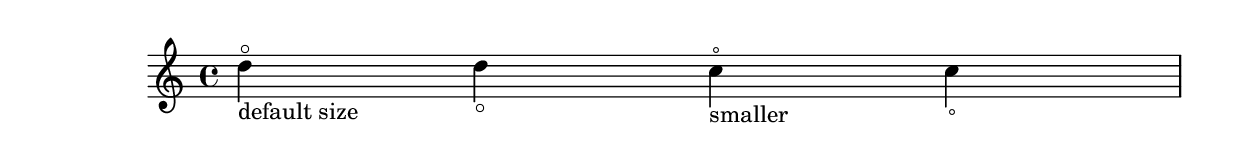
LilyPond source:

%% http://lsr.di.unimi.it/LSR/Item?id=315
%% see also http://www.lilypond.org/doc/v2.18/Documentation/snippets/expressive-marks#expressive-marks-changing-_005cflageolet-mark-size


smallFlageolet =
#(let ((m (make-articulation "flageolet")))
   (set! (ly:music-property m 'tweaks)
         (acons 'font-size -3
                (ly:music-property m 'tweaks)))
   m)

\layout { ragged-right = ##f }

\relative c'' {
  d4^\flageolet_\markup { default size } d_\flageolet
  c4^\smallFlageolet_\markup { smaller } c_\smallFlageolet
}
